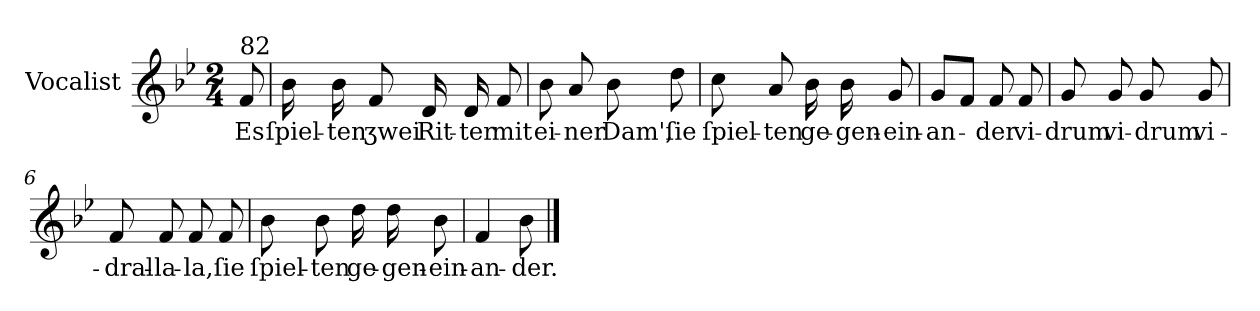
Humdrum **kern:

**kern	**text
*part1	*part1
*staff1	*staff1
*I"Vocalist	*
*k[b-e-]	*
*B-:	*
*M2/4	*
=	=
!LO:TX:a:t=82	!
8f	Es
=1	=1
16b-	ſpiel-
16b-	-ten
8f	ʒwei
16d	Rit-
16d	-ter
8f	mit
=2	=2
8b-	ei-
8a	-ner
8b-	Dam',
8dd	ſie
=3	=3
8cc	ſpiel-
8a	-ten
16b-	ge-
16b-	-gen-
8g	-ein-
=4	=4
8gL	-an-
8fJ	.
8f	-der
8f	vi-
=5	=5
8g	-drum
8g	vi-
8g	-drum
8g	vi-
=6	=6
8f	-dral-
8f	-la-
8f	-la,
8f	ſie
=7	=7
8b-	ſpiel-
8b-	-ten
16dd	ge-
16dd	-gen-
8b-	-ein-
=8	=8
4f	-an-
8b-	-der.
==	==
*-	*-
